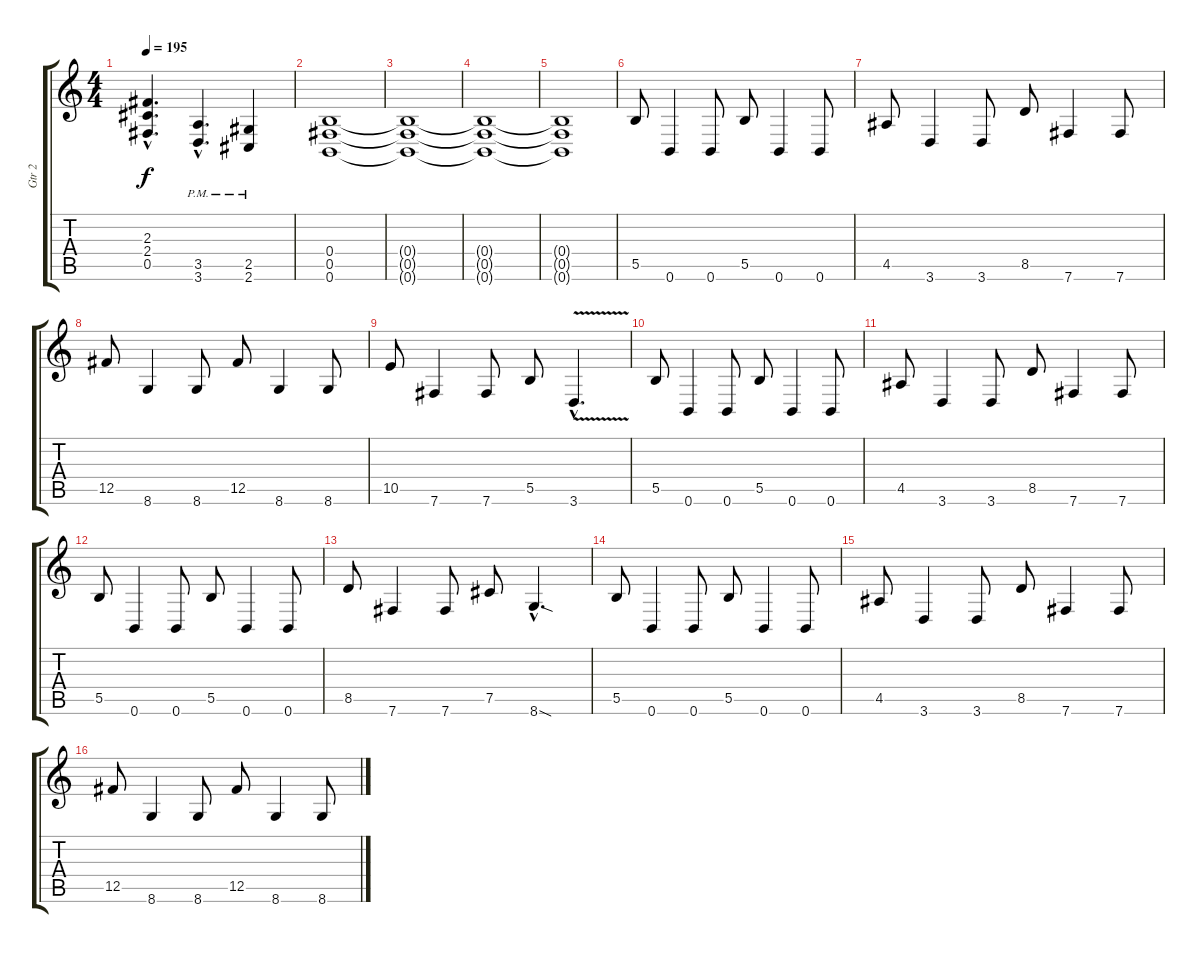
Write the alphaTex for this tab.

\track ("Gtr 2" "Gtr 2") {instrument distortionguitar}
\staff {score tabs}
\tuning (Db4 Ab3 E3 B2 Gb2 B1) {hide}
\ts (4 4)
\tempo 195
\clef g2
\ks c
(2.3{hac} 2.4{hac} 0.5{hac}).4{d dy f} (3.5{hac pm} 3.6{hac pm}).4{d} (2.5{pm} 2.6{pm}).4 |
(0.4 0.5 0.6).1 |
(0.4{t} 0.5{t} 0.6{t}).1 |
(0.4{t} 0.5{t} 0.6{t}).1 |
(0.4{t} 0.5{t} 0.6{t}).1 |
5.5.8 0.6.4 0.6.8 5.5.8 0.6.4 0.6.8 |
4.5.8 3.6.4 3.6.8 8.5.8 7.6.4 7.6.8 |
12.5.8 8.6.4 8.6.8 12.5.8 8.6.4 8.6.8 |
10.5.8 7.6.4 7.6.8 5.5.8 3.6{v hac}.4{d} |
5.5.8 0.6.4 0.6.8 5.5.8 0.6.4 0.6.8 |
4.5.8 3.6.4 3.6.8 8.5.8 7.6.4 7.6.8 |
5.5.8 0.6.4 0.6.8 5.5.8 0.6.4 0.6.8 |
8.5.8 7.6.4 7.6.8 7.5.8 8.6{sod hac}.4{d} |
5.5.8 0.6.4 0.6.8 5.5.8 0.6.4 0.6.8 |
4.5.8 3.6.4 3.6.8 8.5.8 7.6.4 7.6.8 |
12.5.8 8.6.4 8.6.8 12.5.8 8.6.4 8.6.8
